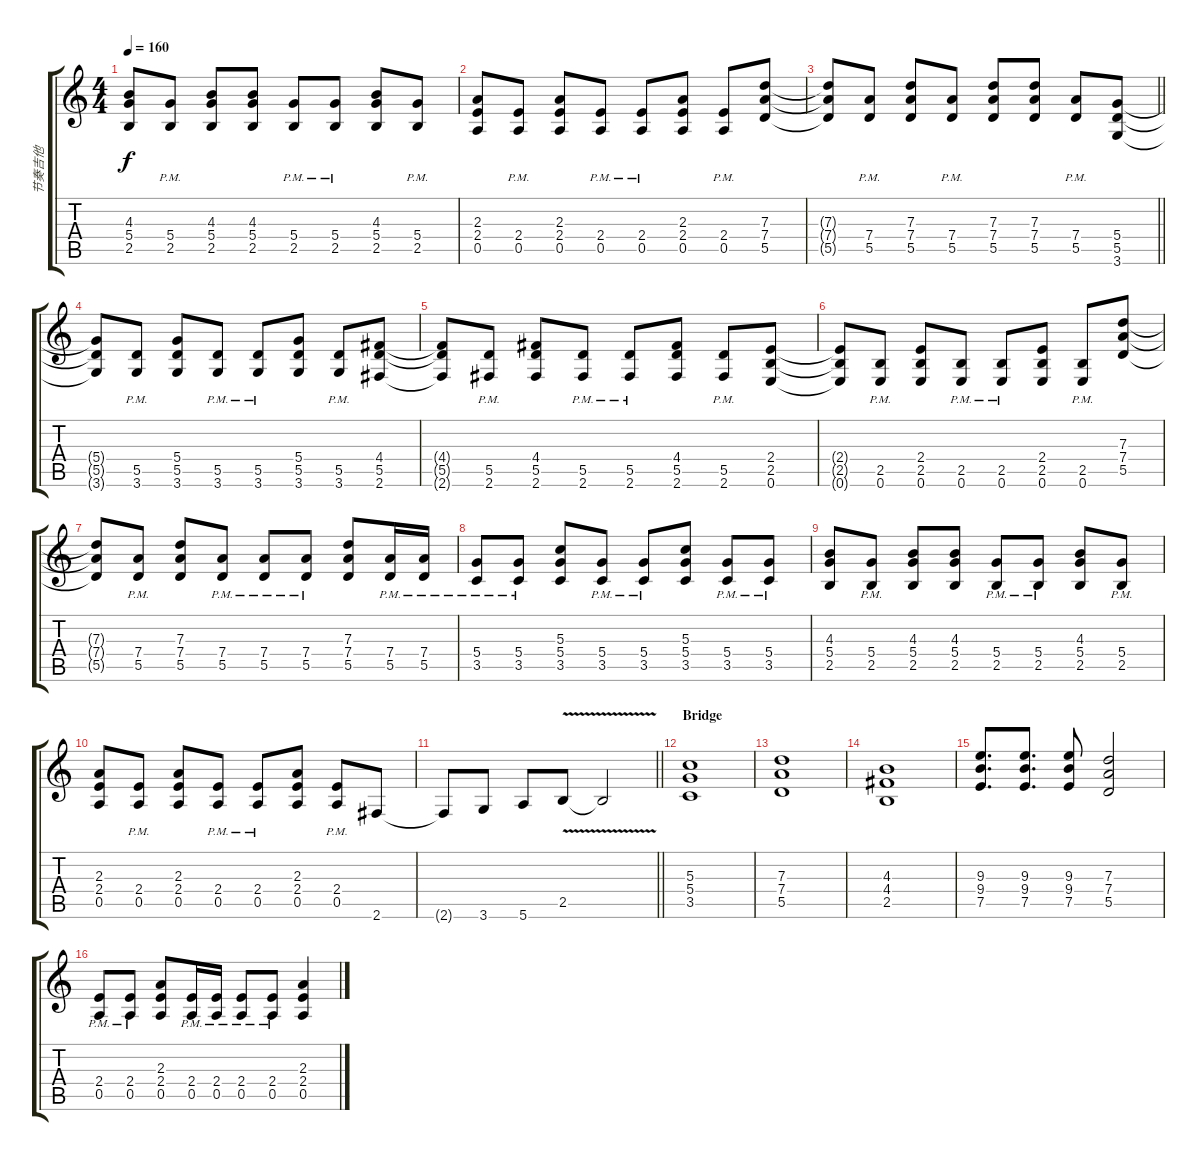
\track ("节奏吉他" "节奏吉他") {instrument overdrivenguitar}
\staff {score tabs}
\tuning (E4 B3 G3 D3 A2 E2) {hide}
\ts (4 4)
\tempo 160
\clef g2
\ks c
(4.3 5.4 2.5).8{dy f} (5.4{pm} 2.5{pm}).8 (4.3 5.4 2.5).8 (4.3 5.4 2.5).8 (5.4{pm} 2.5{pm}).8 (5.4{pm} 2.5{pm}).8 (4.3 5.4 2.5).8 (5.4{pm} 2.5{pm}).8 |
(2.3 2.4 0.5).8 (2.4{pm} 0.5{pm}).8 (2.3 2.4 0.5).8 (2.4{pm} 0.5{pm}).8 (2.4{pm} 0.5{pm}).8 (2.3 2.4 0.5).8 (2.4{pm} 0.5{pm}).8 (7.3 7.4 5.5).8 |
\barLineRight lightlight
(7.3{t} 7.4{t} 5.5{t}).8 (7.4{pm} 5.5{pm}).8 (7.3 7.4 5.5).8 (7.4{pm} 5.5{pm}).8 (7.3 7.4 5.5).8 (7.3 7.4 5.5).8 (7.4{pm} 5.5{pm}).8 (5.4 5.5 3.6).8 |
(5.4{t} 5.5{t} 3.6{t}).8 (5.5{pm} 3.6{pm}).8 (5.4 5.5 3.6).8 (5.5{pm} 3.6{pm}).8 (5.5{pm} 3.6{pm}).8 (5.4 5.5 3.6).8 (5.5{pm} 3.6{pm}).8 (4.4 5.5 2.6).8 |
(4.4{t} 5.5{t} 2.6{t}).8 (5.5{pm} 2.6{pm}).8 (4.4 5.5 2.6).8 (5.5{pm} 2.6{pm}).8 (5.5{pm} 2.6{pm}).8 (4.4 5.5 2.6).8 (5.5{pm} 2.6{pm}).8 (2.4 2.5 0.6).8 |
(2.4{t} 2.5{t} 0.6{t}).8 (2.5{pm} 0.6{pm}).8 (2.4 2.5 0.6).8 (2.5{pm} 0.6{pm}).8 (2.5{pm} 0.6{pm}).8 (2.4 2.5 0.6).8 (2.5{pm} 0.6{pm}).8 (7.3 7.4 5.5).8 |
(7.3{t} 7.4{t} 5.5{t}).8 (7.4{pm} 5.5{pm}).8 (7.3 7.4 5.5).8 (7.4{pm} 5.5{pm}).8 (7.4{pm} 5.5{pm}).8 (7.4{pm} 5.5{pm}).8 (7.3 7.4 5.5).8 (7.4{pm} 5.5{pm}).16 (7.4{pm} 5.5{pm}).16 |
(5.4{pm} 3.5{pm}).8 (5.4{pm} 3.5{pm}).8 (5.3 5.4 3.5).8 (5.4{pm} 3.5{pm}).8 (5.4{pm} 3.5{pm}).8 (5.3 5.4 3.5).8 (5.4{pm} 3.5{pm}).8 (5.4{pm} 3.5{pm}).8 |
(4.3 5.4 2.5).8 (5.4{pm} 2.5{pm}).8 (4.3 5.4 2.5).8 (4.3 5.4 2.5).8 (5.4{pm} 2.5{pm}).8 (5.4{pm} 2.5{pm}).8 (4.3 5.4 2.5).8 (5.4{pm} 2.5{pm}).8 |
(2.3 2.4 0.5).8 (2.4{pm} 0.5{pm}).8 (2.3 2.4 0.5).8 (2.4{pm} 0.5{pm}).8 (2.4{pm} 0.5{pm}).8 (2.3 2.4 0.5).8 (2.4{pm} 0.5{pm}).8 2.6.8 |
\barLineRight lightlight
2.6{t}.8 3.6.8 5.6.8 2.5{v}.8 2.5{t}.2 |
\section ("" "Bridge")
(5.3 5.4 3.5).1 |
(7.3 7.4 5.5).1 |
(4.3 4.4 2.5).1 |
(9.3 9.4 7.5).8{d} (9.3 9.4 7.5).8{d} (9.3 9.4 7.5).8 (7.3 7.4 5.5).2 |
(2.4{pm} 0.5{pm}).8 (2.4{pm} 0.5{pm}).8 (2.3 2.4 0.5).8 (2.4{pm} 0.5{pm}).16 (2.4{pm} 0.5{pm}).16 (2.4{pm} 0.5{pm}).8 (2.4{pm} 0.5{pm}).8 (2.3 2.4 0.5).4
